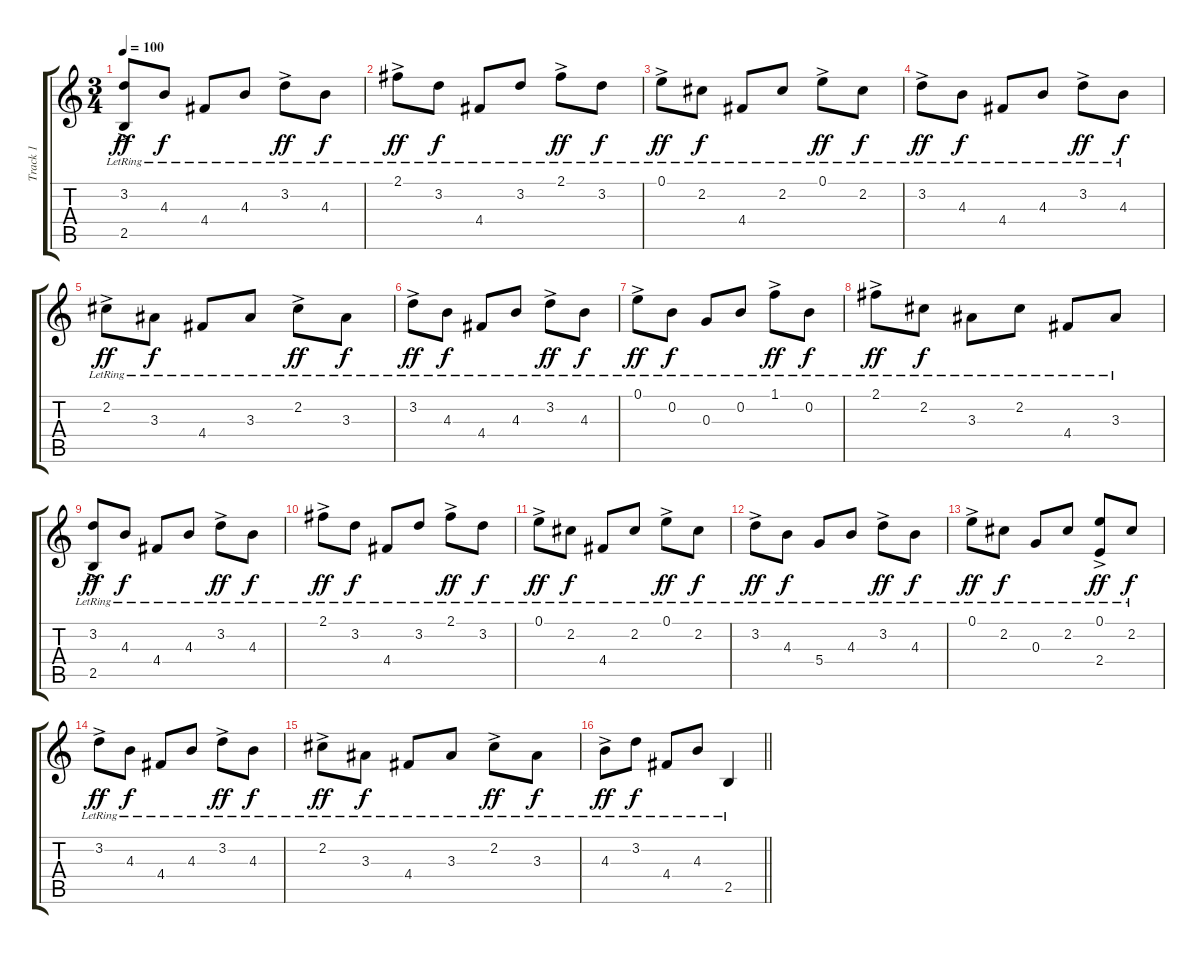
\track ("Track 1" "Track 1") {instrument acousticguitarnylon}
\staff {score tabs}
\tuning (E4 B3 G3 D3 A2 E2) {hide}
\ts (3 4)
\tempo 100
\clef g2
\ks c
(3.2{ac lr} 2.5{ac lr}).8{dy ff instrument acousticguitarnylon} 4.3{lr}.8{dy f} 4.4{lr}.8 4.3{lr}.8 3.2{ac lr}.8{dy ff} 4.3{lr}.8{dy f} |
2.1{ac lr}.8{dy ff} 3.2{lr}.8{dy f} 4.4{lr}.8 3.2{lr}.8 2.1{ac lr}.8{dy ff} 3.2{lr}.8{dy f} |
0.1{ac lr}.8{dy ff} 2.2{lr}.8{dy f} 4.4{lr}.8 2.2{lr}.8 0.1{ac lr}.8{dy ff} 2.2{lr}.8{dy f} |
3.2{ac lr}.8{dy ff} 4.3{lr}.8{dy f} 4.4{lr}.8 4.3{lr}.8 3.2{ac lr}.8{dy ff} 4.3{lr}.8{dy f} |
2.2{ac lr}.8{dy ff} 3.3{lr}.8{dy f} 4.4{lr}.8 3.3{lr}.8 2.2{ac lr}.8{dy ff} 3.3{lr}.8{dy f} |
3.2{ac lr}.8{dy ff} 4.3{lr}.8{dy f} 4.4{lr}.8 4.3{lr}.8 3.2{ac lr}.8{dy ff} 4.3{lr}.8{dy f} |
0.1{ac lr}.8{dy ff} 0.2{lr}.8{dy f} 0.3{lr}.8 0.2{lr}.8 1.1{ac lr}.8{dy ff} 0.2{lr}.8{dy f} |
2.1{ac lr}.8{dy ff} 2.2{lr}.8{dy f} 3.3{lr}.8 2.2{lr}.8 4.4{lr}.8 3.3{lr}.8 |
(3.2{ac lr} 2.5{ac lr}).8{dy ff} 4.3{lr}.8{dy f} 4.4{lr}.8 4.3{lr}.8 3.2{ac lr}.8{dy ff} 4.3{lr}.8{dy f} |
2.1{ac lr}.8{dy ff} 3.2{lr}.8{dy f} 4.4{lr}.8 3.2{lr}.8 2.1{ac lr}.8{dy ff} 3.2{lr}.8{dy f} |
0.1{ac lr}.8{dy ff} 2.2{lr}.8{dy f} 4.4{lr}.8 2.2{lr}.8 0.1{ac lr}.8{dy ff} 2.2{lr}.8{dy f} |
3.2{ac lr}.8{dy ff} 4.3{lr}.8{dy f} 5.4{lr}.8 4.3{lr}.8 3.2{ac lr}.8{dy ff} 4.3{lr}.8{dy f} |
0.1{ac lr}.8{dy ff} 2.2{lr}.8{dy f} 0.3{lr}.8 2.2{lr}.8 (0.1{ac lr} 2.4{ac lr}).8{dy ff} 2.2{lr}.8{dy f} |
3.2{ac lr}.8{dy ff} 4.3{lr}.8{dy f} 4.4{lr}.8 4.3{lr}.8 3.2{ac lr}.8{dy ff} 4.3{lr}.8{dy f} |
2.2{ac lr}.8{dy ff} 3.3{lr}.8{dy f} 4.4{lr}.8 3.3{lr}.8 2.2{ac lr}.8{dy ff} 3.3{lr}.8{dy f} |
\barLineRight lightlight
4.3{ac lr}.8{dy ff} 3.2{lr}.8{dy f} 4.4{lr}.8 4.3{lr}.8 2.5{lr}.4
